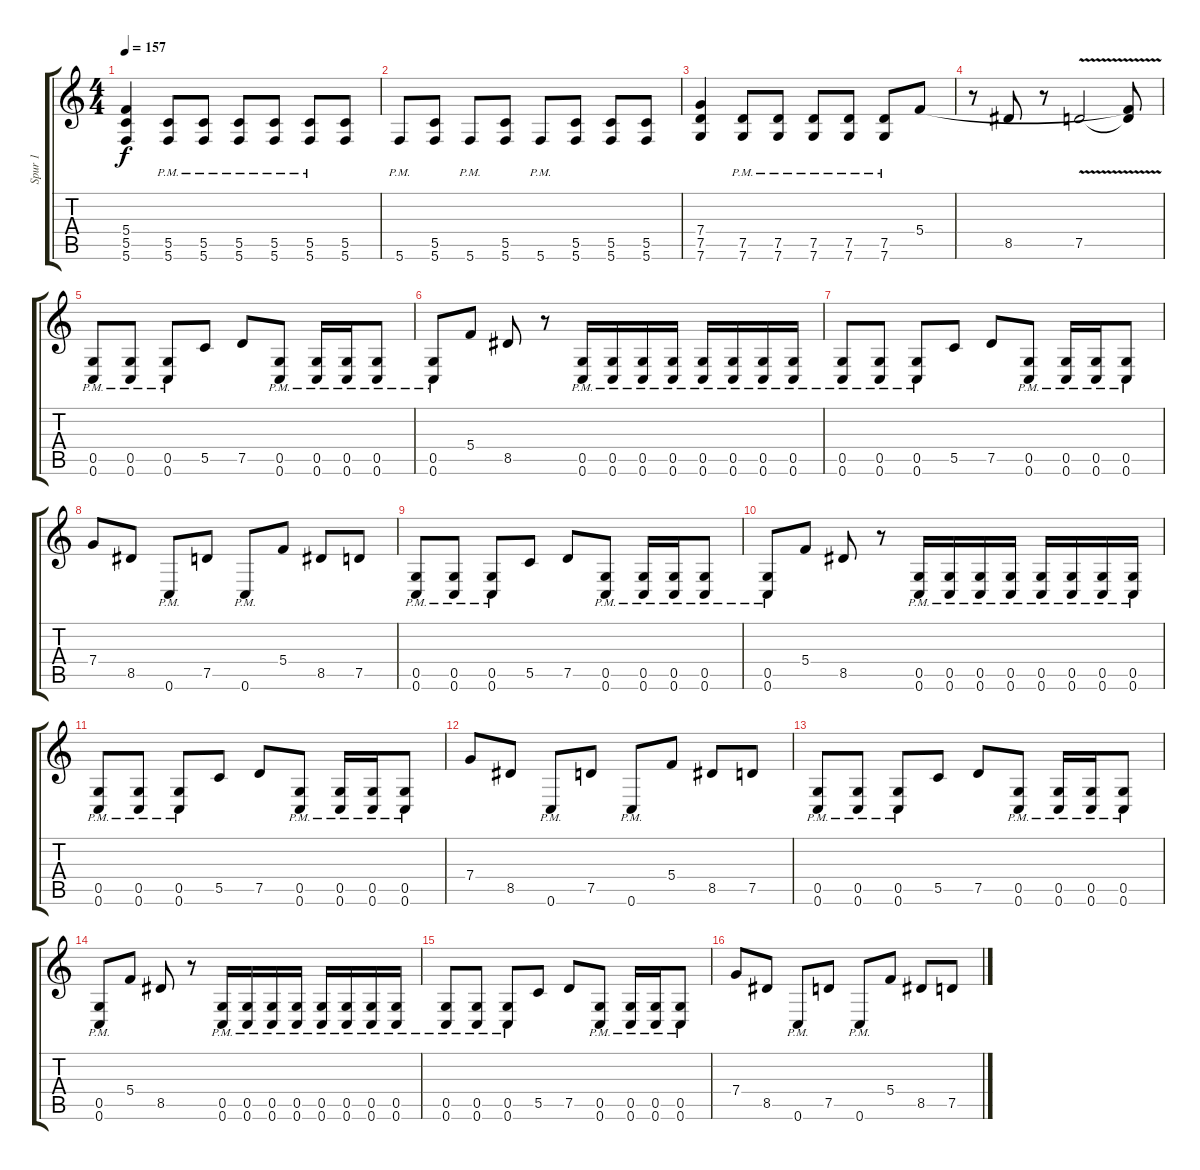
\track ("Spur 1" "Spur 1") {instrument distortionguitar}
\staff {score tabs}
\tuning (D4 A3 F3 C3 G2 C2) {hide}
\ts (4 4)
\tempo 157
\clef g2
\ks c
(5.4 5.5 5.6).4{dy f} (5.5{pm} 5.6{pm}).8 (5.5{pm} 5.6{pm}).8 (5.5{pm} 5.6{pm}).8 (5.5{pm} 5.6{pm}).8 (5.5{pm} 5.6{pm}).8 (5.5 5.6).8 |
5.6{pm}.8 (5.5 5.6).8 5.6{pm}.8 (5.5 5.6).8 5.6{pm}.8 (5.5 5.6).8 (5.5 5.6).8 (5.5 5.6).8 |
(7.4 7.5 7.6).4 (7.5{pm} 7.6{pm}).8 (7.5{pm} 7.6{pm}).8 (7.5{pm} 7.6{pm}).8 (7.5{pm} 7.6{pm}).8 (7.5{pm} 7.6{pm}).8 5.4.8 |
r.8 8.5.8 r.8 7.5{v}.2 (5.4{t} 7.5{t}).8 |
(0.5{pm} 0.6{pm}).8 (0.5{pm} 0.6{pm}).8 (0.5{pm} 0.6{pm}).8 5.5.8 7.5.8 (0.5{pm} 0.6{pm}).8 (0.5{pm} 0.6{pm}).16 (0.5{pm} 0.6{pm}).16 (0.5{pm} 0.6{pm}).8 |
(0.5{pm} 0.6{pm}).8 5.4.8 8.5.8 r.8 (0.5{pm} 0.6{pm}).16 (0.5{pm} 0.6{pm}).16 (0.5{pm} 0.6{pm}).16 (0.5{pm} 0.6{pm}).16 (0.5{pm} 0.6{pm}).16 (0.5{pm} 0.6{pm}).16 (0.5{pm} 0.6{pm}).16 (0.5{pm} 0.6{pm}).16 |
(0.5{pm} 0.6{pm}).8 (0.5{pm} 0.6{pm}).8 (0.5{pm} 0.6{pm}).8 5.5.8 7.5.8 (0.5{pm} 0.6{pm}).8 (0.5{pm} 0.6{pm}).16 (0.5{pm} 0.6{pm}).16 (0.5{pm} 0.6{pm}).8 |
7.4.8 8.5.8 0.6{pm}.8 7.5.8 0.6{pm}.8 5.4.8 8.5.8 7.5.8 |
(0.5{pm} 0.6{pm}).8 (0.5{pm} 0.6{pm}).8 (0.5{pm} 0.6{pm}).8 5.5.8 7.5.8 (0.5{pm} 0.6{pm}).8 (0.5{pm} 0.6{pm}).16 (0.5{pm} 0.6{pm}).16 (0.5{pm} 0.6{pm}).8 |
(0.5{pm} 0.6{pm}).8 5.4.8 8.5.8 r.8 (0.5{pm} 0.6{pm}).16 (0.5{pm} 0.6{pm}).16 (0.5{pm} 0.6{pm}).16 (0.5{pm} 0.6{pm}).16 (0.5{pm} 0.6{pm}).16 (0.5{pm} 0.6{pm}).16 (0.5{pm} 0.6{pm}).16 (0.5{pm} 0.6{pm}).16 |
(0.5{pm} 0.6{pm}).8 (0.5{pm} 0.6{pm}).8 (0.5{pm} 0.6{pm}).8 5.5.8 7.5.8 (0.5{pm} 0.6{pm}).8 (0.5{pm} 0.6{pm}).16 (0.5{pm} 0.6{pm}).16 (0.5{pm} 0.6{pm}).8 |
7.4.8 8.5.8 0.6{pm}.8 7.5.8 0.6{pm}.8 5.4.8 8.5.8 7.5.8 |
(0.5{pm} 0.6{pm}).8 (0.5{pm} 0.6{pm}).8 (0.5{pm} 0.6{pm}).8 5.5.8 7.5.8 (0.5{pm} 0.6{pm}).8 (0.5{pm} 0.6{pm}).16 (0.5{pm} 0.6{pm}).16 (0.5{pm} 0.6{pm}).8 |
(0.5{pm} 0.6{pm}).8 5.4.8 8.5.8 r.8 (0.5{pm} 0.6{pm}).16 (0.5{pm} 0.6{pm}).16 (0.5{pm} 0.6{pm}).16 (0.5{pm} 0.6{pm}).16 (0.5{pm} 0.6{pm}).16 (0.5{pm} 0.6{pm}).16 (0.5{pm} 0.6{pm}).16 (0.5{pm} 0.6{pm}).16 |
(0.5{pm} 0.6{pm}).8 (0.5{pm} 0.6{pm}).8 (0.5{pm} 0.6{pm}).8 5.5.8 7.5.8 (0.5{pm} 0.6{pm}).8 (0.5{pm} 0.6{pm}).16 (0.5{pm} 0.6{pm}).16 (0.5{pm} 0.6{pm}).8 |
7.4.8 8.5.8 0.6{pm}.8 7.5.8 0.6{pm}.8 5.4.8 8.5.8 7.5.8
